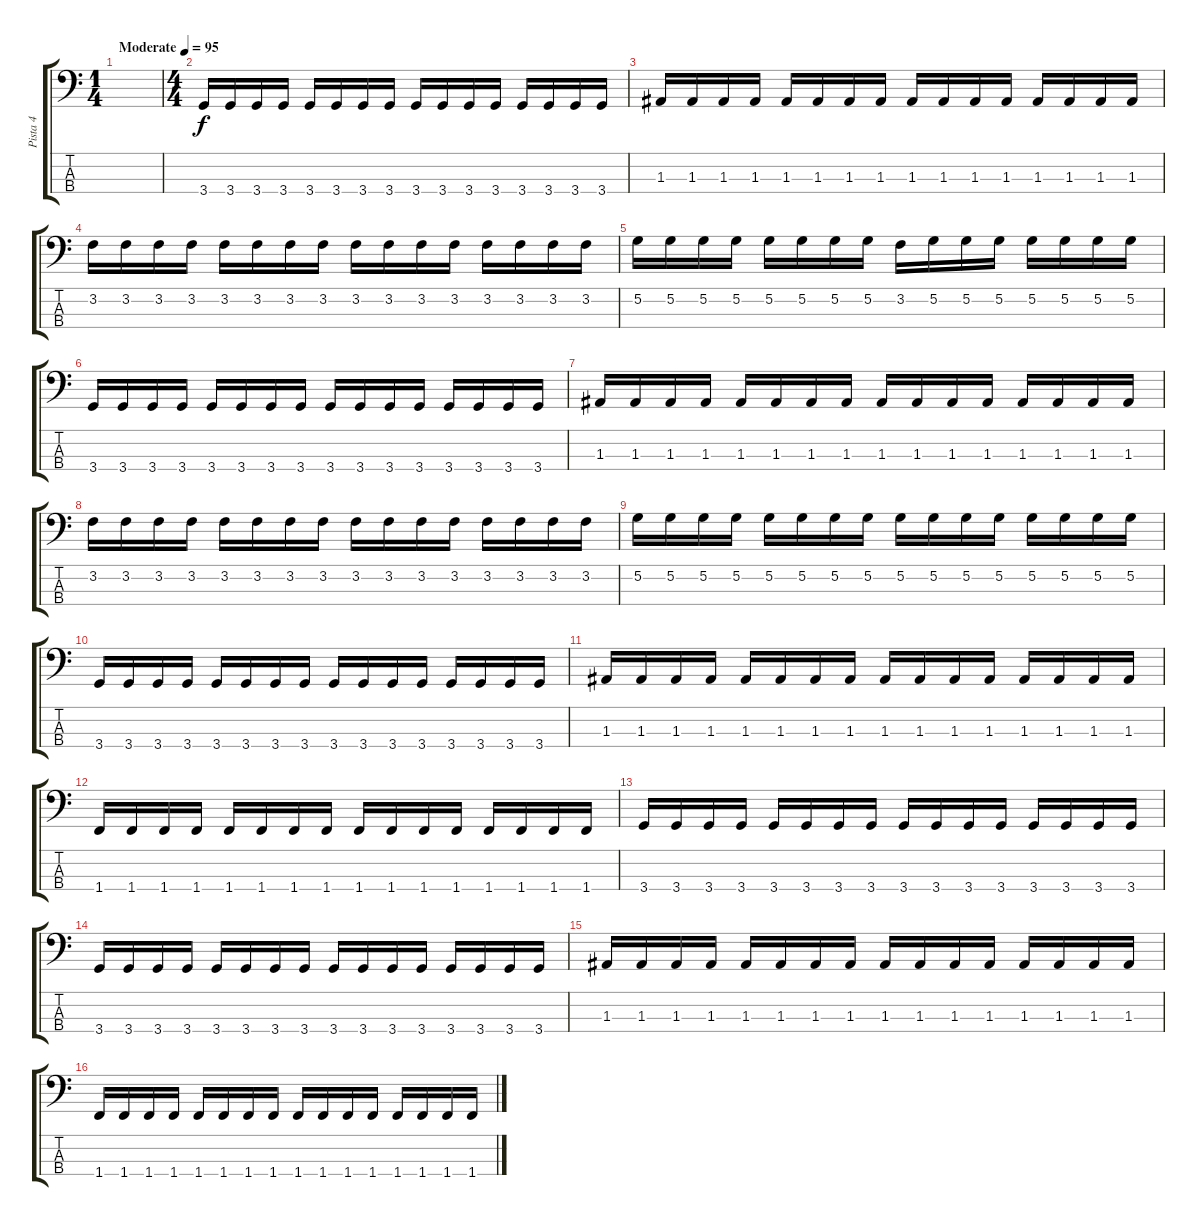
\track ("Pista 4" "Pista 4") {instrument electricbasspick}
\staff {score tabs}
\tuning (G2 D2 A1 E1) {hide}
\ts (1 4)
\tempo (95 "Moderate")
\clef f4
\ks c
|
\ts (4 4)
3.4.16 3.4.16 3.4.16 3.4.16 3.4.16 3.4.16 3.4.16 3.4.16 3.4.16 3.4.16 3.4.16 3.4.16 3.4.16 3.4.16 3.4.16 3.4.16 |
1.3.16 1.3.16 1.3.16 1.3.16 1.3.16 1.3.16 1.3.16 1.3.16 1.3.16 1.3.16 1.3.16 1.3.16 1.3.16 1.3.16 1.3.16 1.3.16 |
3.2.16 3.2.16 3.2.16 3.2.16 3.2.16 3.2.16 3.2.16 3.2.16 3.2.16 3.2.16 3.2.16 3.2.16 3.2.16 3.2.16 3.2.16 3.2.16 |
5.2.16 5.2.16 5.2.16 5.2.16 5.2.16 5.2.16 5.2.16 5.2.16 3.2.16 5.2.16 5.2.16 5.2.16 5.2.16 5.2.16 5.2.16 5.2.16 |
3.4.16 3.4.16 3.4.16 3.4.16 3.4.16 3.4.16 3.4.16 3.4.16 3.4.16 3.4.16 3.4.16 3.4.16 3.4.16 3.4.16 3.4.16 3.4.16 |
1.3.16 1.3.16 1.3.16 1.3.16 1.3.16 1.3.16 1.3.16 1.3.16 1.3.16 1.3.16 1.3.16 1.3.16 1.3.16 1.3.16 1.3.16 1.3.16 |
3.2.16 3.2.16 3.2.16 3.2.16 3.2.16 3.2.16 3.2.16 3.2.16 3.2.16 3.2.16 3.2.16 3.2.16 3.2.16 3.2.16 3.2.16 3.2.16 |
5.2.16 5.2.16 5.2.16 5.2.16 5.2.16 5.2.16 5.2.16 5.2.16 5.2.16 5.2.16 5.2.16 5.2.16 5.2.16 5.2.16 5.2.16 5.2.16 |
3.4.16 3.4.16 3.4.16 3.4.16 3.4.16 3.4.16 3.4.16 3.4.16 3.4.16 3.4.16 3.4.16 3.4.16 3.4.16 3.4.16 3.4.16 3.4.16 |
1.3.16 1.3.16 1.3.16 1.3.16 1.3.16 1.3.16 1.3.16 1.3.16 1.3.16 1.3.16 1.3.16 1.3.16 1.3.16 1.3.16 1.3.16 1.3.16 |
1.4.16 1.4.16 1.4.16 1.4.16 1.4.16 1.4.16 1.4.16 1.4.16 1.4.16 1.4.16 1.4.16 1.4.16 1.4.16 1.4.16 1.4.16 1.4.16 |
3.4.16 3.4.16 3.4.16 3.4.16 3.4.16 3.4.16 3.4.16 3.4.16 3.4.16 3.4.16 3.4.16 3.4.16 3.4.16 3.4.16 3.4.16 3.4.16 |
3.4.16 3.4.16 3.4.16 3.4.16 3.4.16 3.4.16 3.4.16 3.4.16 3.4.16 3.4.16 3.4.16 3.4.16 3.4.16 3.4.16 3.4.16 3.4.16 |
1.3.16 1.3.16 1.3.16 1.3.16 1.3.16 1.3.16 1.3.16 1.3.16 1.3.16 1.3.16 1.3.16 1.3.16 1.3.16 1.3.16 1.3.16 1.3.16 |
1.4.16 1.4.16 1.4.16 1.4.16 1.4.16 1.4.16 1.4.16 1.4.16 1.4.16 1.4.16 1.4.16 1.4.16 1.4.16 1.4.16 1.4.16 1.4.16
